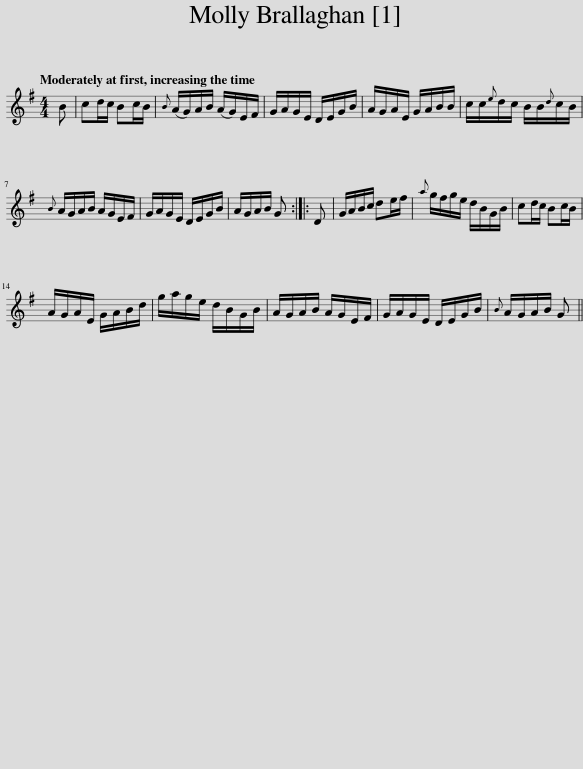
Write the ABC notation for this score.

X:1
L:1/8
Q:1/4=120
M:4/4
I:linebreak $
K:G
V:1 treble
V:1
 B | cd/c/ Bc/B/ |{B} (A/G/)A/B/ (A/G/)E/F/ | G/A/G/E/ D/E/G/B/ | A/G/A/E/ G/A/B/B/ | %5
 c/c/{e}d/c/ B/B/{d}c/B/ |${B} A/G/A/B/ A/G/E/F/ | G/A/G/E/ D/E/G/B/ | A/G/A/B/ G :: D | %10
 G/A/B/c/ de/f/ |{a} g/f/g/e/ d/B/G/B/ | cd/c/ Bc/B/ |$ A/G/A/E/ G/A/B/d/ | g/a/g/e/ d/B/G/B/ | %15
 A/G/A/B/ A/G/E/F/ | G/A/G/E/ D/E/G/B/ |{B} A/G/A/B/ G || %18
